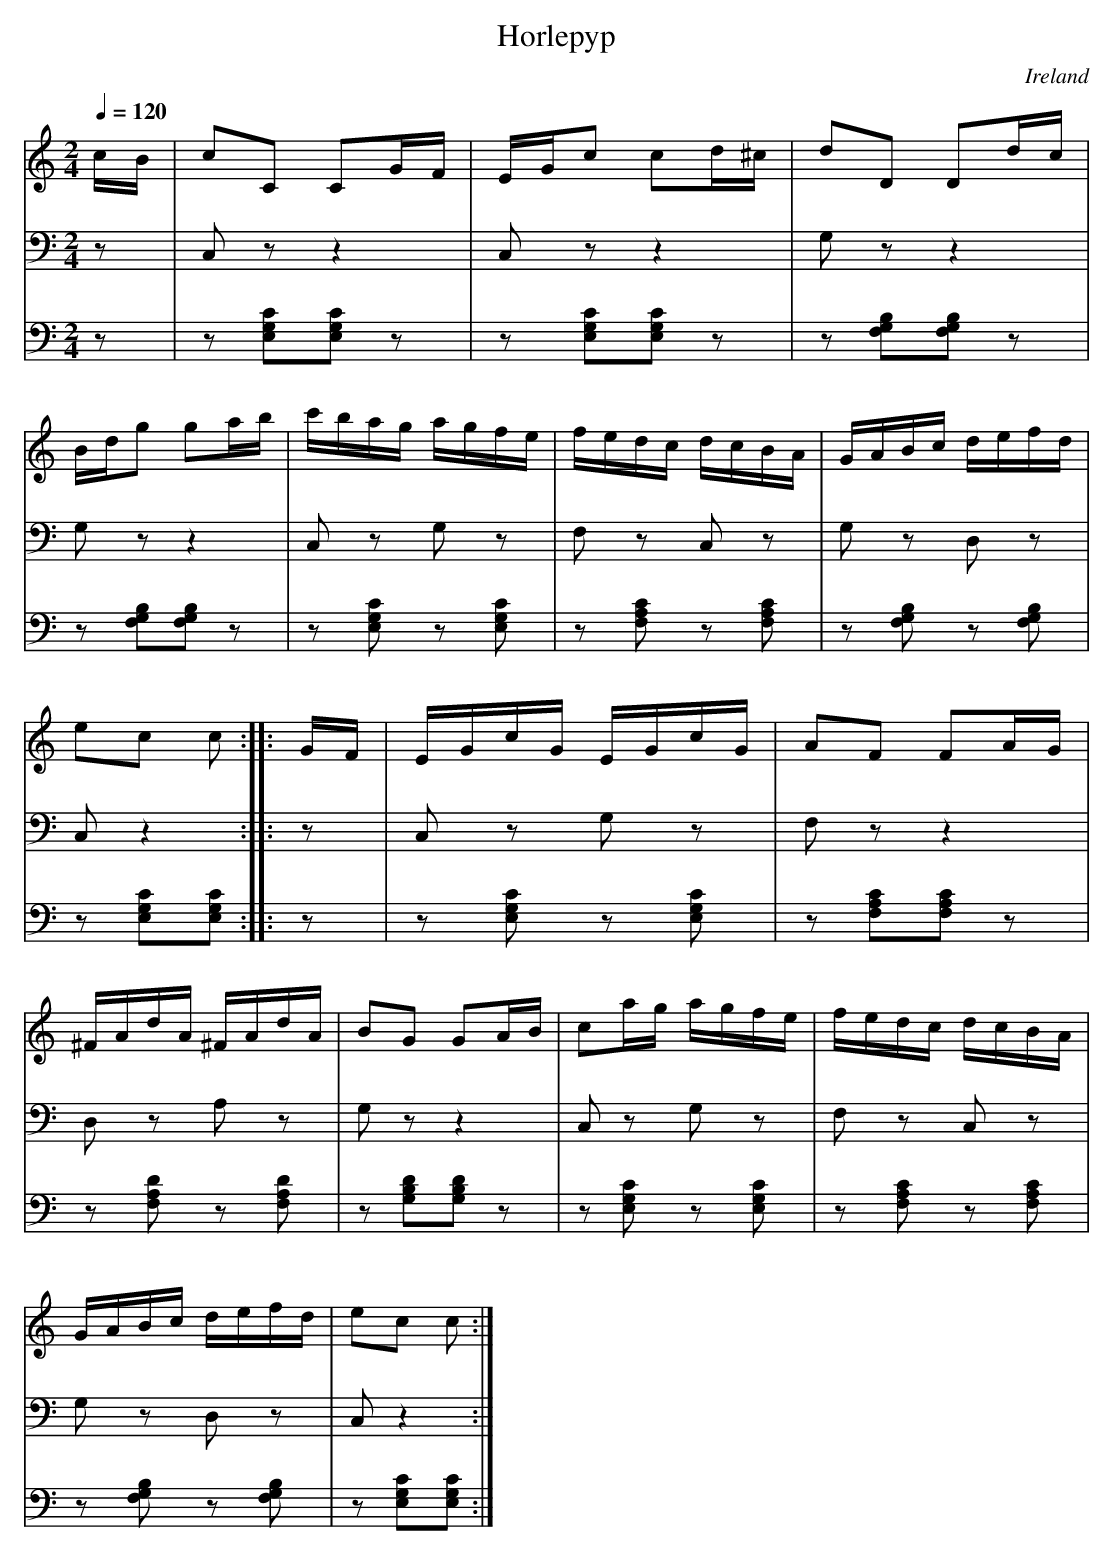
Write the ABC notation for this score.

X:1
T:Horlepyp
O:Ireland
M:2/4
L:1/8
Q:1/4=120
K:C
V:1
c/B/ |cC CG/F/ |E/G/c cd/^c/ |dD Dd/c/ |
B/d/g ga/b/ |c'/b/a/g/ a/g/f/e/ |f/e/d/c/ d/c/B/A/ |G/A/B/c/ d/e/f/d/ |
ec c:| |:G/F/ |E/G/c/G/ E/G/c/G/ |AF FA/G/ |
^F/A/d/A/ ^F/A/d/A/ |BG GA/B/ |ca/g/ a/g/f/e/ |f/e/d/c/ d/c/B/A/ |
G/A/B/c/ d/e/f/d/ |ec c:|
V:2          %Horlepyp (bas)
z |C,z z2 |C,z z2 |G,z z2 |
G,z z2 |C,z G,z |F,z C,z |G,z D,z |
C,z2 :| |:z|C, zG, z|F, zz2 |
D,z A,z |G,z z2 |C,z G,z |F,z C,z |
G,z D,z |C,z2 :|
V:3          %Horlepyp (bas) (bas)
z|z [E,G, C][E,G,C]z|z [E,G, C][E,G,C]z|z [F,G, B,][F,G,B,]z|
z [F,G, B,][F,G,B,]z|z [E,G, C]z [E,G, C]|z [F,A, C]z [F,A, C]|z [F,G, B,]z [F,G, B,]|
z [E,G, C][E,G,C]:| |:z|z [E,G, C]z [E,G, C]|z [F,A, C][F,A,C]z|
z [F,A, D]z [F,A, D]|z [G,B, D][G,B,D]z|z [E,G, C]z [E,G, C]|z [F,A, C]z [F,A, C]|
z [F,G, B,]z [F,G, B,]|z [E,G, C][E,G,C]:|
